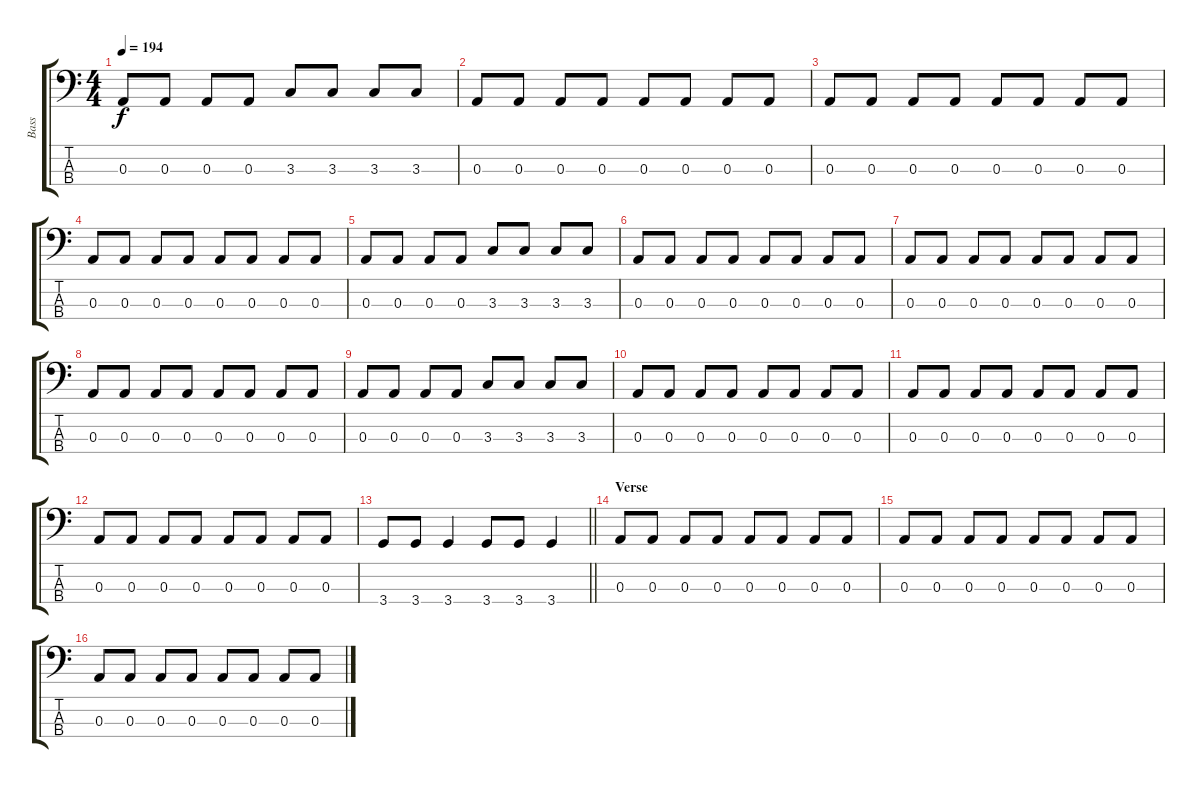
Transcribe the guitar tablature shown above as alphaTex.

\track ("Bass" "Bass") {instrument slapbass2}
\staff {score tabs}
\tuning (G2 D2 A1 E1) {hide}
\ts (4 4)
\tempo 194
\clef f4
\ks c
0.3.8{dy f} 0.3.8 0.3.8 0.3.8 3.3.8 3.3.8 3.3.8 3.3.8 |
0.3.8 0.3.8 0.3.8 0.3.8 0.3.8 0.3.8 0.3.8 0.3.8 |
0.3.8 0.3.8 0.3.8 0.3.8 0.3.8 0.3.8 0.3.8 0.3.8 |
0.3.8 0.3.8 0.3.8 0.3.8 0.3.8 0.3.8 0.3.8 0.3.8 |
0.3.8 0.3.8 0.3.8 0.3.8 3.3.8 3.3.8 3.3.8 3.3.8 |
0.3.8 0.3.8 0.3.8 0.3.8 0.3.8 0.3.8 0.3.8 0.3.8 |
0.3.8 0.3.8 0.3.8 0.3.8 0.3.8 0.3.8 0.3.8 0.3.8 |
0.3.8 0.3.8 0.3.8 0.3.8 0.3.8 0.3.8 0.3.8 0.3.8 |
0.3.8 0.3.8 0.3.8 0.3.8 3.3.8 3.3.8 3.3.8 3.3.8 |
0.3.8 0.3.8 0.3.8 0.3.8 0.3.8 0.3.8 0.3.8 0.3.8 |
0.3.8 0.3.8 0.3.8 0.3.8 0.3.8 0.3.8 0.3.8 0.3.8 |
0.3.8 0.3.8 0.3.8 0.3.8 0.3.8 0.3.8 0.3.8 0.3.8 |
\barLineRight lightlight
3.4.8 3.4.8 3.4.4 3.4.8 3.4.8 3.4.4 |
\section ("" "Verse")
0.3.8{balance 8} 0.3.8 0.3.8 0.3.8 0.3.8 0.3.8 0.3.8 0.3.8 |
0.3.8 0.3.8 0.3.8 0.3.8 0.3.8 0.3.8 0.3.8 0.3.8 |
0.3.8 0.3.8 0.3.8 0.3.8 0.3.8 0.3.8 0.3.8 0.3.8
